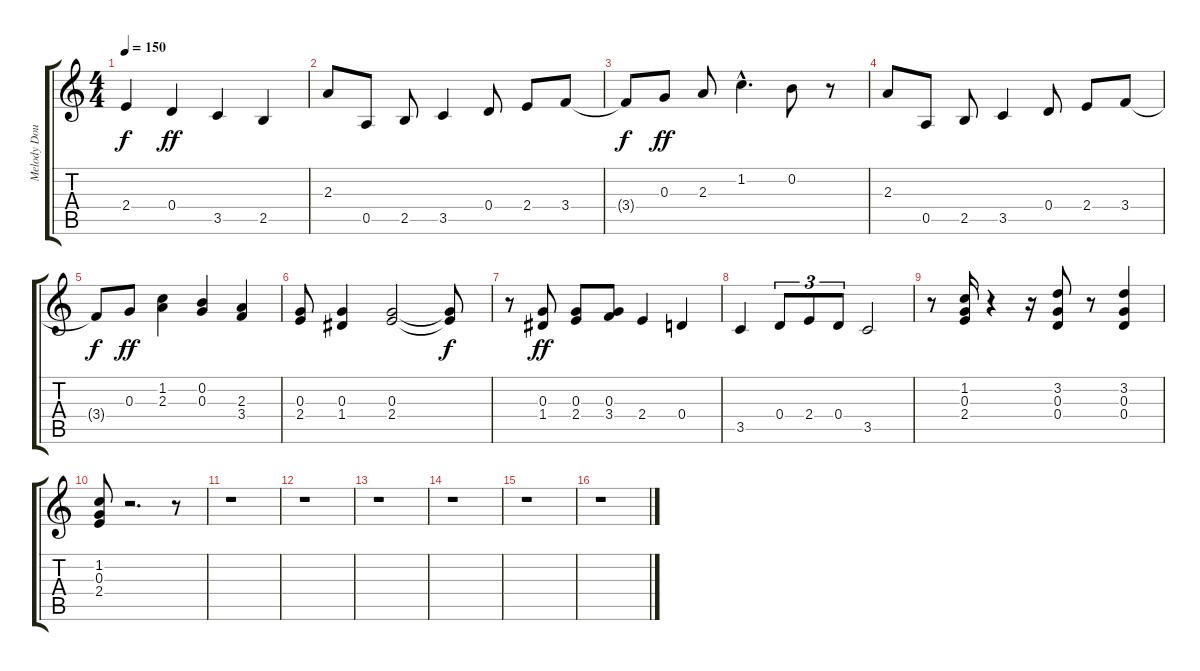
\track ("Melody Double" "Melody Dou") {instrument electricguitarmuted}
\staff {score tabs}
\tuning (E4 B3 G3 D3 A2 E2) {hide}
\ts (4 4)
\tempo 150
\clef g2
\ks c
2.4{t}.4{dy f} 0.4.4{dy ff} 3.5.4 2.5.4 |
2.3.8 0.5.8 2.5.8 3.5.4 0.4.8 2.4.8 3.4.8 |
3.4{t}.8{dy f} 0.3.8{dy ff} 2.3.8 1.2{hac}.4{d} 0.2.8 r.8 |
2.3.8 0.5.8 2.5.8 3.5.4 0.4.8 2.4.8 3.4.8 |
3.4{t}.8{dy f} 0.3.8{dy ff} (1.2 2.3).4 (0.2 0.3).4 (2.3 3.4).4 |
(0.3 2.4).8 (0.3 1.4).4 (0.3 2.4).2 (0.3{t} 2.4{t}).8{dy f} |
r.8 (0.3 1.4).8{dy ff} (0.3 2.4).8 (0.3 3.4).8 2.4.4 0.4.4 |
3.5.4 0.4.8{tu (3 2)} 2.4.8{tu (3 2)} 0.4.8{tu (3 2)} 3.5.2 |
r.8 (1.2 0.3 2.4).16 r.4 r.16 (3.2 0.3 0.4).8 r.8 (3.2 0.3 0.4).4 |
(1.2 0.3 2.4).8 r.2{d} r.8 |
r.1 |
r.1 |
r.1 |
r.1 |
r.1 |
r.1
